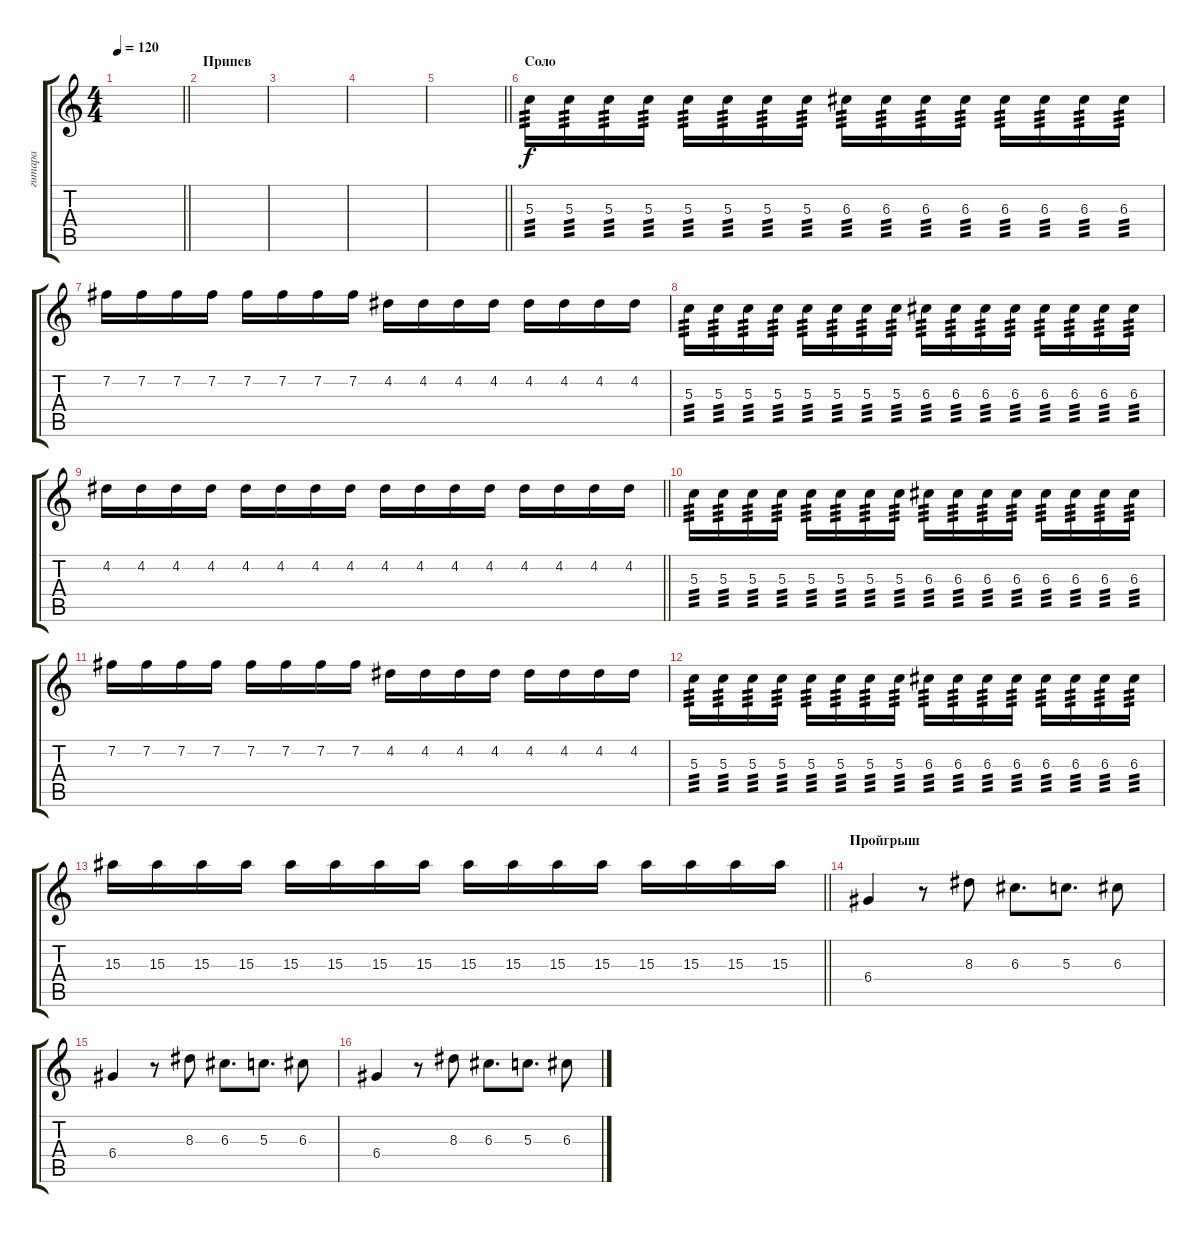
\track ("гитара" "гитара") {instrument overdrivenguitar}
\staff {score tabs}
\tuning (E4 B3 G3 D3 A2 E2) {hide}
\ts (4 4)
\tempo 120
\clef g2
\barLineRight lightlight
\ks c
|
\section ("" "Припев")
|
|
|
\barLineRight lightlight
|
\section ("" "Соло")
5.3.16{tp 3} 5.3.16{tp 3} 5.3.16{tp 3} 5.3.16{tp 3} 5.3.16{tp 3} 5.3.16{tp 3} 5.3.16{tp 3} 5.3.16{tp 3} 6.3.16{tp 3} 6.3.16{tp 3} 6.3.16{tp 3} 6.3.16{tp 3} 6.3.16{tp 3} 6.3.16{tp 3} 6.3.16{tp 3} 6.3.16{tp 3} |
7.2.16 7.2.16 7.2.16 7.2.16 7.2.16 7.2.16 7.2.16 7.2.16 4.2.16 4.2.16 4.2.16 4.2.16 4.2.16 4.2.16 4.2.16 4.2.16 |
5.3.16{tp 3} 5.3.16{tp 3} 5.3.16{tp 3} 5.3.16{tp 3} 5.3.16{tp 3} 5.3.16{tp 3} 5.3.16{tp 3} 5.3.16{tp 3} 6.3.16{tp 3} 6.3.16{tp 3} 6.3.16{tp 3} 6.3.16{tp 3} 6.3.16{tp 3} 6.3.16{tp 3} 6.3.16{tp 3} 6.3.16{tp 3} |
\barLineRight lightlight
4.2.16 4.2.16 4.2.16 4.2.16 4.2.16 4.2.16 4.2.16 4.2.16 4.2.16 4.2.16 4.2.16 4.2.16 4.2.16 4.2.16 4.2.16 4.2.16 |
5.3.16{tp 3} 5.3.16{tp 3} 5.3.16{tp 3} 5.3.16{tp 3} 5.3.16{tp 3} 5.3.16{tp 3} 5.3.16{tp 3} 5.3.16{tp 3} 6.3.16{tp 3} 6.3.16{tp 3} 6.3.16{tp 3} 6.3.16{tp 3} 6.3.16{tp 3} 6.3.16{tp 3} 6.3.16{tp 3} 6.3.16{tp 3} |
7.2.16 7.2.16 7.2.16 7.2.16 7.2.16 7.2.16 7.2.16 7.2.16 4.2.16 4.2.16 4.2.16 4.2.16 4.2.16 4.2.16 4.2.16 4.2.16 |
5.3.16{tp 3} 5.3.16{tp 3} 5.3.16{tp 3} 5.3.16{tp 3} 5.3.16{tp 3} 5.3.16{tp 3} 5.3.16{tp 3} 5.3.16{tp 3} 6.3.16{tp 3} 6.3.16{tp 3} 6.3.16{tp 3} 6.3.16{tp 3} 6.3.16{tp 3} 6.3.16{tp 3} 6.3.16{tp 3} 6.3.16{tp 3} |
\barLineRight lightlight
15.3.16 15.3.16 15.3.16 15.3.16 15.3.16 15.3.16 15.3.16 15.3.16 15.3.16 15.3.16 15.3.16 15.3.16 15.3.16 15.3.16 15.3.16 15.3.16 |
\section ("" "Пройгрыш")
6.4.4 r.8 8.3.8 6.3.8{d} 5.3.8{d} 6.3.8 |
6.4.4 r.8 8.3.8 6.3.8{d} 5.3.8{d} 6.3.8 |
6.4.4 r.8 8.3.8 6.3.8{d} 5.3.8{d} 6.3.8
